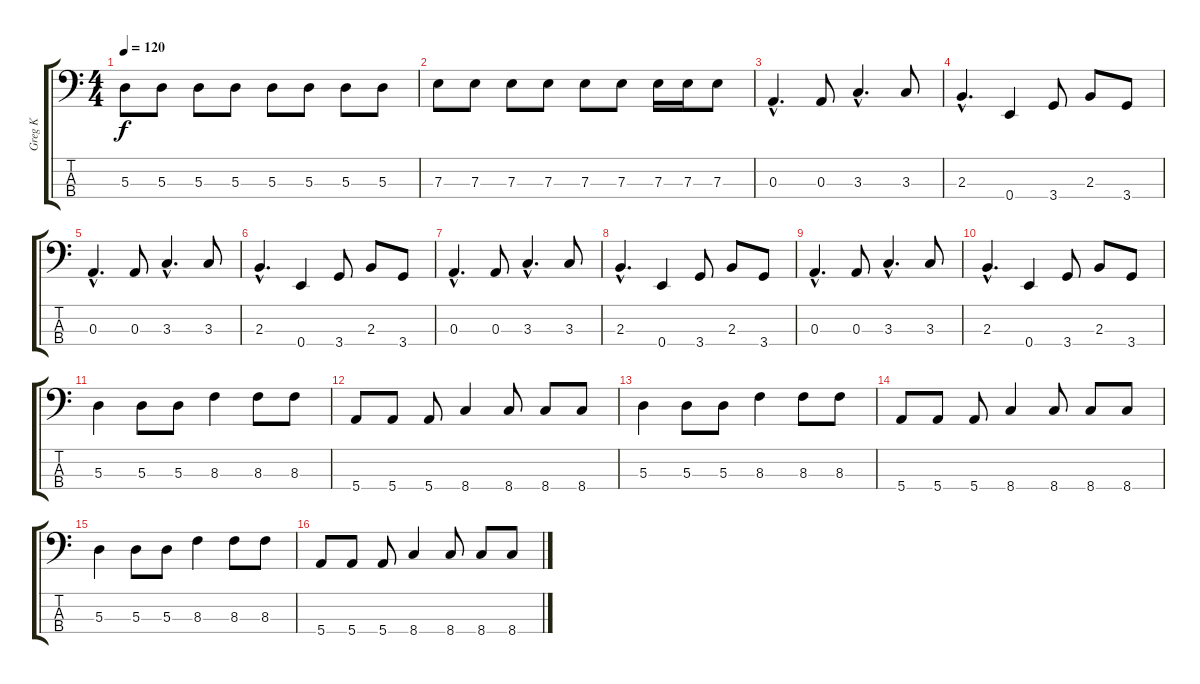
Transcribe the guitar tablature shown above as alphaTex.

\track ("Greg K" "Greg K") {instrument electricbassfinger}
\staff {score tabs}
\tuning (G2 D2 A1 E1) {hide}
\ts (4 4)
\tempo 120
\clef f4
\ks c
5.3.8{dy f} 5.3.8 5.3.8 5.3.8 5.3.8 5.3.8 5.3.8 5.3.8 |
7.3.8 7.3.8 7.3.8 7.3.8 7.3.8 7.3.8 7.3.16 7.3.16 7.3.8 |
0.3{hac}.4{d} 0.3.8 3.3{hac}.4{d} 3.3.8 |
2.3{hac}.4{d} 0.4.4 3.4.8 2.3.8 3.4.8 |
0.3{hac}.4{d} 0.3.8 3.3{hac}.4{d} 3.3.8 |
2.3{hac}.4{d} 0.4.4 3.4.8 2.3.8 3.4.8 |
0.3{hac}.4{d} 0.3.8 3.3{hac}.4{d} 3.3.8 |
2.3{hac}.4{d} 0.4.4 3.4.8 2.3.8 3.4.8 |
0.3{hac}.4{d} 0.3.8 3.3{hac}.4{d} 3.3.8 |
2.3{hac}.4{d} 0.4.4 3.4.8 2.3.8 3.4.8 |
5.3.4 5.3.8 5.3.8 8.3.4 8.3.8 8.3.8 |
5.4.8 5.4.8 5.4.8 8.4.4 8.4.8 8.4.8 8.4.8 |
5.3.4 5.3.8 5.3.8 8.3.4 8.3.8 8.3.8 |
5.4.8 5.4.8 5.4.8 8.4.4 8.4.8 8.4.8 8.4.8 |
5.3.4 5.3.8 5.3.8 8.3.4 8.3.8 8.3.8 |
5.4.8 5.4.8 5.4.8 8.4.4 8.4.8 8.4.8 8.4.8
